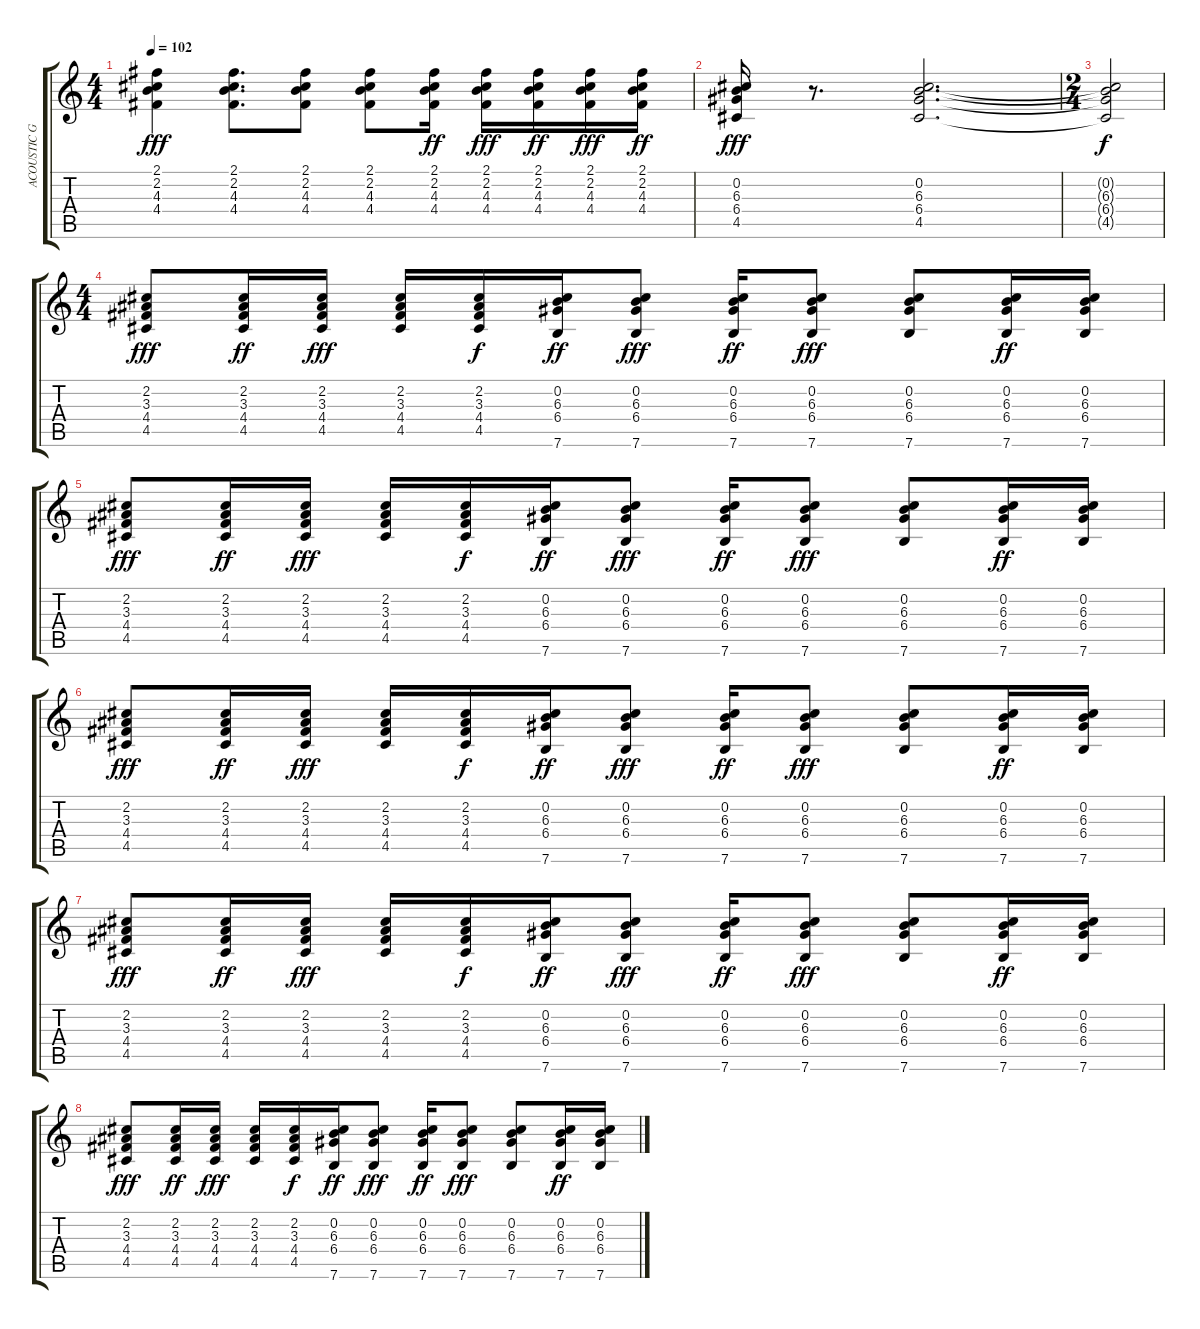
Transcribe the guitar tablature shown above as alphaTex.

\track ("ACOUSTIC GUITAR" "ACOUSTIC G") {instrument acousticguitarsteel}
\staff {score tabs}
\tuning (E4 B3 G3 D3 A2 E2) {hide}
\ts (4 4)
\tempo 102
\clef g2
\ks c
(2.1 2.2 4.3 4.4).4{dy fff volume 10} (2.1 2.2 4.3 4.4).8{d} (2.1 2.2 4.3 4.4).8 (2.1 2.2 4.3 4.4).8 (2.1 2.2 4.3 4.4).16{dy ff} (2.1 2.2 4.3 4.4).16{dy fff} (2.1 2.2 4.3 4.4).16{dy ff} (2.1 2.2 4.3 4.4).16{dy fff} (2.1 2.2 4.3 4.4).16{dy ff} |
(0.2 6.3 6.4 4.5).16{dy fff} r.8{d} (0.2 6.3 6.4 4.5).2{d} |
\ts (2 4)
(0.2{t} 6.3{t} 6.4{t} 4.5{t}).2{dy f} |
\ts (4 4)
(2.2 3.3 4.4 4.5).8{dy fff volume 11} (2.2 3.3 4.4 4.5).16{dy ff} (2.2 3.3 4.4 4.5).16{dy fff} (2.2 3.3 4.4 4.5).16 (2.2 3.3 4.4 4.5).16{dy f} (0.2 6.3 6.4 7.6).16{dy ff} (0.2 6.3 6.4 7.6).8{dy fff} (0.2 6.3 6.4 7.6).16{dy ff} (0.2 6.3 6.4 7.6).8{dy fff} (0.2 6.3 6.4 7.6).8 (0.2 6.3 6.4 7.6).16{dy ff} (0.2 6.3 6.4 7.6).16 |
(2.2 3.3 4.4 4.5).8{dy fff} (2.2 3.3 4.4 4.5).16{dy ff} (2.2 3.3 4.4 4.5).16{dy fff} (2.2 3.3 4.4 4.5).16 (2.2 3.3 4.4 4.5).16{dy f} (0.2 6.3 6.4 7.6).16{dy ff} (0.2 6.3 6.4 7.6).8{dy fff} (0.2 6.3 6.4 7.6).16{dy ff} (0.2 6.3 6.4 7.6).8{dy fff} (0.2 6.3 6.4 7.6).8 (0.2 6.3 6.4 7.6).16{dy ff} (0.2 6.3 6.4 7.6).16 |
(2.2 3.3 4.4 4.5).8{dy fff} (2.2 3.3 4.4 4.5).16{dy ff} (2.2 3.3 4.4 4.5).16{dy fff} (2.2 3.3 4.4 4.5).16 (2.2 3.3 4.4 4.5).16{dy f} (0.2 6.3 6.4 7.6).16{dy ff} (0.2 6.3 6.4 7.6).8{dy fff} (0.2 6.3 6.4 7.6).16{dy ff} (0.2 6.3 6.4 7.6).8{dy fff} (0.2 6.3 6.4 7.6).8 (0.2 6.3 6.4 7.6).16{dy ff} (0.2 6.3 6.4 7.6).16 |
(2.2 3.3 4.4 4.5).8{dy fff} (2.2 3.3 4.4 4.5).16{dy ff} (2.2 3.3 4.4 4.5).16{dy fff} (2.2 3.3 4.4 4.5).16 (2.2 3.3 4.4 4.5).16{dy f} (0.2 6.3 6.4 7.6).16{dy ff} (0.2 6.3 6.4 7.6).8{dy fff} (0.2 6.3 6.4 7.6).16{dy ff} (0.2 6.3 6.4 7.6).8{dy fff} (0.2 6.3 6.4 7.6).8 (0.2 6.3 6.4 7.6).16{dy ff} (0.2 6.3 6.4 7.6).16 |
(2.2 3.3 4.4 4.5).8{dy fff volume 10} (2.2 3.3 4.4 4.5).16{dy ff} (2.2 3.3 4.4 4.5).16{dy fff} (2.2 3.3 4.4 4.5).16 (2.2 3.3 4.4 4.5).16{dy f} (0.2 6.3 6.4 7.6).16{dy ff} (0.2 6.3 6.4 7.6).8{dy fff} (0.2 6.3 6.4 7.6).16{dy ff} (0.2 6.3 6.4 7.6).8{dy fff} (0.2 6.3 6.4 7.6).8 (0.2 6.3 6.4 7.6).16{dy ff} (0.2 6.3 6.4 7.6).16
